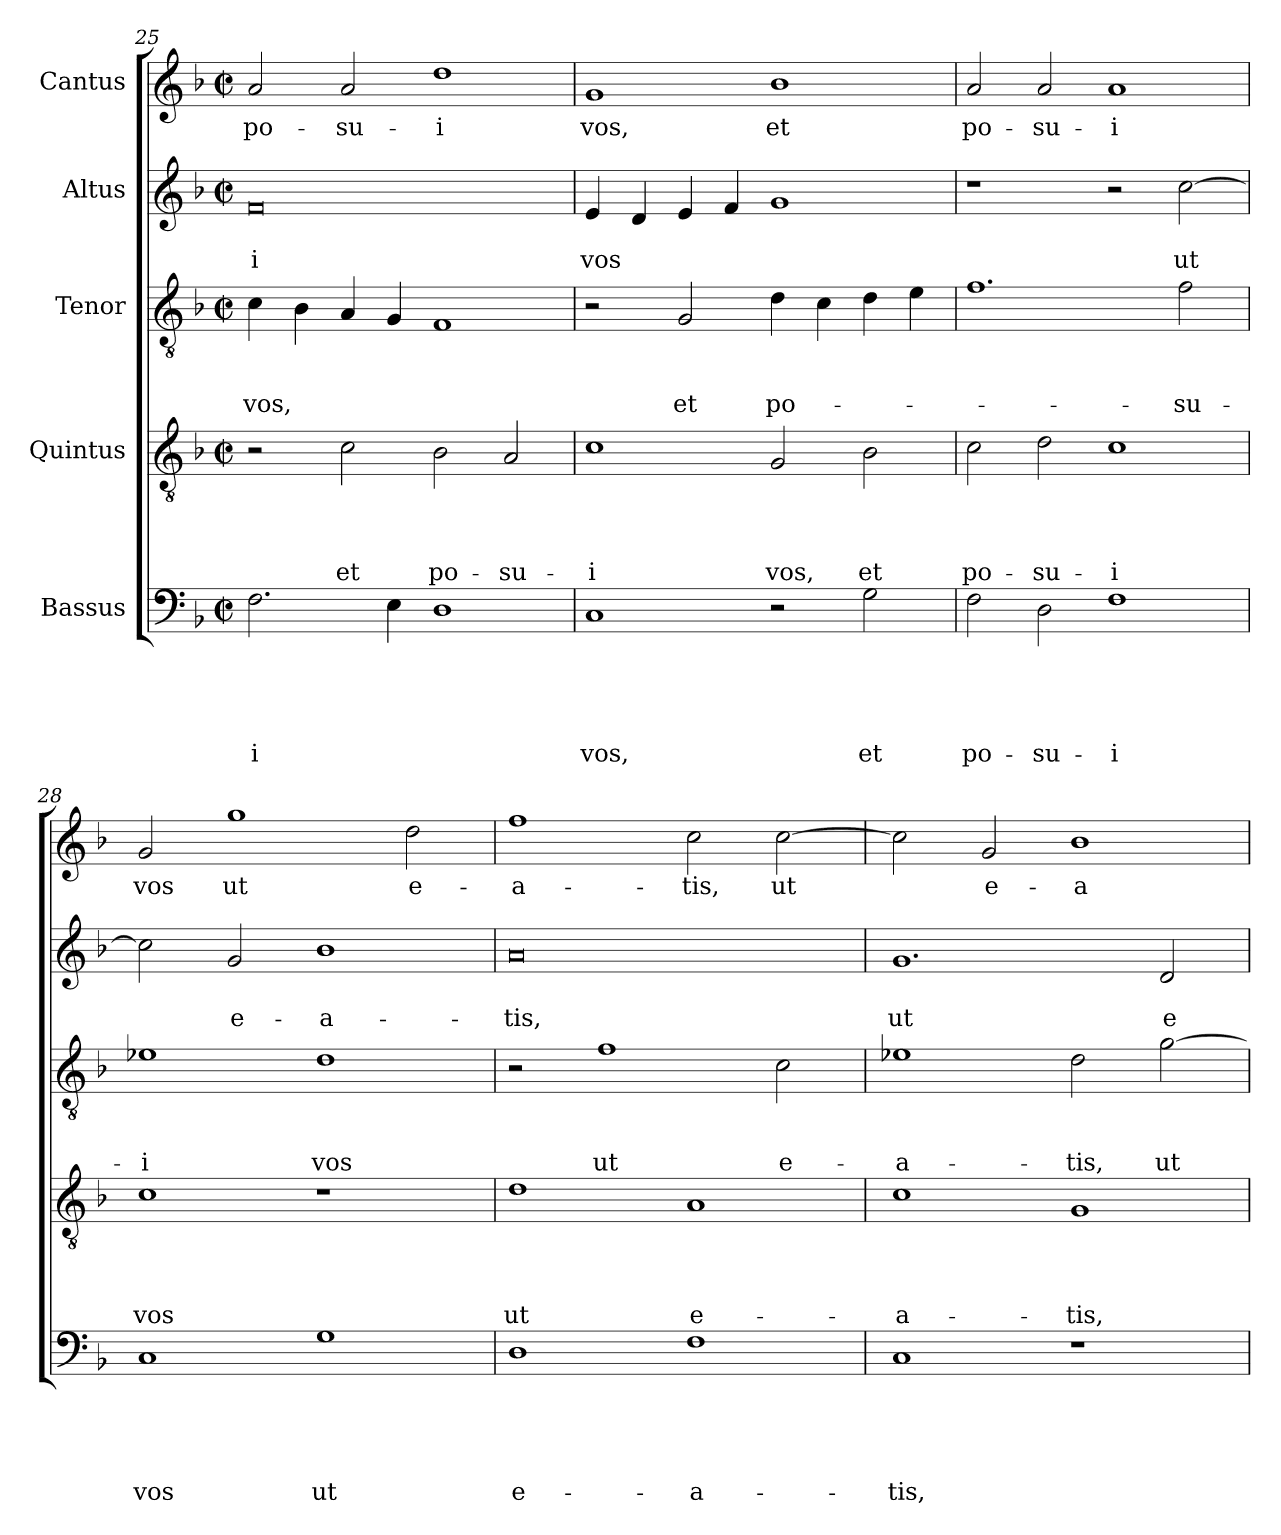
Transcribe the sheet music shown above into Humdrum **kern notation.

**kern	**text	**text	**text	**text	**text	**kern	**text	**text	**text	**text	**kern	**text	**text	**text	**kern	**text	**text	**kern	**text
*part5	*part5	*part5	*part5	*part5	*part5	*part4	*part4	*part4	*part4	*part4	*part3	*part3	*part3	*part3	*part2	*part2	*part2	*part1	*part1
*staff5	*staff5	*staff5	*staff5	*staff5	*staff5	*staff4	*staff4	*staff4	*staff4	*staff4	*staff3	*staff3	*staff3	*staff3	*staff2	*staff2	*staff2	*staff1	*staff1
*I"Bassus	*	*	*	*	*	*I"Quintus	*	*	*	*	*I"Tenor	*	*	*	*I"Altus	*	*	*I"Cantus	*
!!LO:LB:g=z
*clefF4	*	*	*	*	*	*clefGv2	*	*	*	*	*clefGv2	*	*	*	*clefG2	*	*	*clefG2	*
*k[b-]	*	*	*	*	*	*k[b-]	*	*	*	*	*k[b-]	*	*	*	*k[b-]	*	*	*k[b-]	*
*F:	*	*	*	*	*	*F:	*	*	*	*	*F:	*	*	*	*F:	*	*	*F:	*
*M2/2	*	*	*	*	*	*M2/2	*	*	*	*	*M2/2	*	*	*	*M2/2	*	*	*M2/2	*
*met(c|)	*	*	*	*	*	*met(c|)	*	*	*	*	*met(c|)	*	*	*	*met(c|)	*	*	*met(c|)	*
=25	=25	=25	=25	=25	=25	=25	=25	=25	=25	=25	=25	=25	=25	=25	=25	=25	=25	=25	=25
!	!	!	!	!	!LO:LY:b	!	!	!	!	!	!	!	!	!LO:LY:b	!	!	!LO:LY:b	!	!LO:LY:b
2.F\	.	.	.	.	i	2r	.	.	.	.	4c\	.	.	vos,	0f	.	-i	2a/	po-
.	.	.	.	.	.	.	.	.	.	.	4B-\	.	.	.	.	.	.	.	.
!	!	!	!	!	!	!	!	!	!	!LO:LY:b	!	!	!	!	!	!	!	!	!LO:LY:b
.	.	.	.	.	.	2c\	.	.	.	et	4A/	.	.	.	.	.	.	2a/	-su-
4E\	.	.	.	.	.	.	.	.	.	.	4G/	.	.	.	.	.	.	.	.
!	!	!	!	!	!	!	!	!	!	!LO:LY:b	!	!	!	!	!	!	!	!	!LO:LY:b
1D	.	.	.	.	.	2B-\	.	.	.	po-	1F	.	.	.	.	.	.	1dd	-i
!	!	!	!	!	!	!	!	!	!	!LO:LY:b	!	!	!	!	!	!	!	!	!
.	.	.	.	.	.	2A/	.	.	.	-su-	.	.	.	.	.	.	.	.	.
=26	=26	=26	=26	=26	=26	=26	=26	=26	=26	=26	=26	=26	=26	=26	=26	=26	=26	=26	=26
!	!	!	!	!	!LO:LY:b	!	!	!	!	!LO:LY:b	!	!	!	!	!	!	!LO:LY:b	!	!LO:LY:b
1C	.	.	.	.	vos,	1c	.	.	.	-i	2r	.	.	.	4e/	.	vos	1g	vos,
.	.	.	.	.	.	.	.	.	.	.	.	.	.	.	4d/	.	.	.	.
!	!	!	!	!	!	!	!	!	!	!	!	!	!	!LO:LY:b	!	!	!	!	!
.	.	.	.	.	.	.	.	.	.	.	2G/	.	.	et	4e/	.	.	.	.
.	.	.	.	.	.	.	.	.	.	.	.	.	.	.	4f/	.	.	.	.
!	!	!	!	!	!	!	!	!	!	!LO:LY:b	!	!	!	!LO:LY:b	!	!	!	!	!LO:LY:b
2r	.	.	.	.	.	2G/	.	.	.	vos,	4d\	.	.	po-	1g	.	.	1b-	et
.	.	.	.	.	.	.	.	.	.	.	4c\	.	.	.	.	.	.	.	.
!	!	!	!	!	!LO:LY:b	!	!	!	!	!LO:LY:b	!	!	!	!	!	!	!	!	!
2G\	.	.	.	.	et	2B-\	.	.	.	et	4d\	.	.	.	.	.	.	.	.
.	.	.	.	.	.	.	.	.	.	.	4e\	.	.	.	.	.	.	.	.
=27	=27	=27	=27	=27	=27	=27	=27	=27	=27	=27	=27	=27	=27	=27	=27	=27	=27	=27	=27
!	!	!	!	!	!LO:LY:b	!	!	!	!	!LO:LY:b	!	!	!	!	!	!	!	!	!LO:LY:b
2F\	.	.	.	.	po-	2c\	.	.	.	po-	1.f	.	.	.	1r	.	.	2a/	po-
!	!	!	!	!	!LO:LY:b	!	!	!	!	!LO:LY:b	!	!	!	!	!	!	!	!	!LO:LY:b
2D\	.	.	.	.	-su-	2d\	.	.	.	-su-	.	.	.	.	.	.	.	2a/	-su-
!	!	!	!	!	!LO:LY:b	!	!	!	!	!LO:LY:b	!	!	!	!	!	!	!	!	!LO:LY:b
1F	.	.	.	.	-i	1c	.	.	.	-i	.	.	.	.	2r	.	.	1a	-i
!	!	!	!	!	!	!	!	!	!	!	!	!	!	!LO:LY:b	!	!	!LO:LY:b	!	!
.	.	.	.	.	.	.	.	.	.	.	2f\	.	.	-su-	[>2cc\	.	ut	.	.
=28	=28	=28	=28	=28	=28	=28	=28	=28	=28	=28	=28	=28	=28	=28	=28	=28	=28	=28	=28
!	!	!	!	!	!LO:LY:b	!	!	!	!	!LO:LY:b	!	!	!	!LO:LY:b	!	!	!	!	!LO:LY:b
1C	.	.	.	.	vos	1c	.	.	.	vos	1e-X	.	.	-i	2cc\]	.	.	2g/	vos
!	!	!	!	!	!	!	!	!	!	!	!	!	!	!	!	!	!LO:LY:b	!	!LO:LY:b
.	.	.	.	.	.	.	.	.	.	.	.	.	.	.	2g/	.	e-	1gg	ut
!	!	!	!	!	!LO:LY:b	!	!	!	!	!	!	!	!	!LO:LY:b	!	!	!LO:LY:b	!	!
1G	.	.	.	.	ut	1r	.	.	.	.	1d	.	.	vos	1b-	.	-a-	.	.
!	!	!	!	!	!	!	!	!	!	!	!	!	!	!	!	!	!	!	!LO:LY:b
.	.	.	.	.	.	.	.	.	.	.	.	.	.	.	.	.	.	2dd\	e-
=29	=29	=29	=29	=29	=29	=29	=29	=29	=29	=29	=29	=29	=29	=29	=29	=29	=29	=29	=29
!	!	!	!	!	!LO:LY:b	!	!	!	!	!LO:LY:b	!	!	!	!	!	!	!LO:LY:b	!	!LO:LY:b
1D	.	.	.	.	e-	1d	.	.	.	ut	2r	.	.	.	0a	.	-tis,	1ff	-a-
!	!	!	!	!	!	!	!	!	!	!	!	!	!	!LO:LY:b	!	!	!	!	!
.	.	.	.	.	.	.	.	.	.	.	1f	.	.	ut	.	.	.	.	.
!	!	!	!	!	!LO:LY:b	!	!	!	!	!LO:LY:b	!	!	!	!	!	!	!	!	!LO:LY:b
1F	.	.	.	.	-a-	1A	.	.	.	e-	.	.	.	.	.	.	.	2cc\	-tis,
!	!	!	!	!	!	!	!	!	!	!	!	!	!	!LO:LY:b	!	!	!	!	!LO:LY:b
.	.	.	.	.	.	.	.	.	.	.	2c\	.	.	e-	.	.	.	[>2cc\	ut
=30	=30	=30	=30	=30	=30	=30	=30	=30	=30	=30	=30	=30	=30	=30	=30	=30	=30	=30	=30
!	!	!	!	!	!LO:LY:b	!	!	!	!	!LO:LY:b	!	!	!	!LO:LY:b	!	!	!LO:LY:b	!	!
1C	.	.	.	.	-tis,	1c	.	.	.	-a-	1e-X	.	.	-a-	1.g	.	ut	2cc\]	.
!	!	!	!	!	!	!	!	!	!	!	!	!	!	!	!	!	!	!	!LO:LY:b
.	.	.	.	.	.	.	.	.	.	.	.	.	.	.	.	.	.	2g/	e-
!	!	!	!	!	!	!	!	!	!	!LO:LY:b	!	!	!	!LO:LY:b	!	!	!	!	!LO:LY:b
1r	.	.	.	.	.	1G	.	.	.	-tis,	2d\	.	.	-tis,	.	.	.	1b-	-a-
!	!	!	!	!	!	!	!	!	!	!	!	!	!	!LO:LY:b	!	!	!LO:LY:b	!	!
.	.	.	.	.	.	.	.	.	.	.	[<2g\	.	.	ut	2d/	.	e-	.	.
=	=	=	=	=	=	=	=	=	=	=	=	=	=	=	=	=	=	=	=
*-	*-	*-	*-	*-	*-	*-	*-	*-	*-	*-	*-	*-	*-	*-	*-	*-	*-	*-	*-
